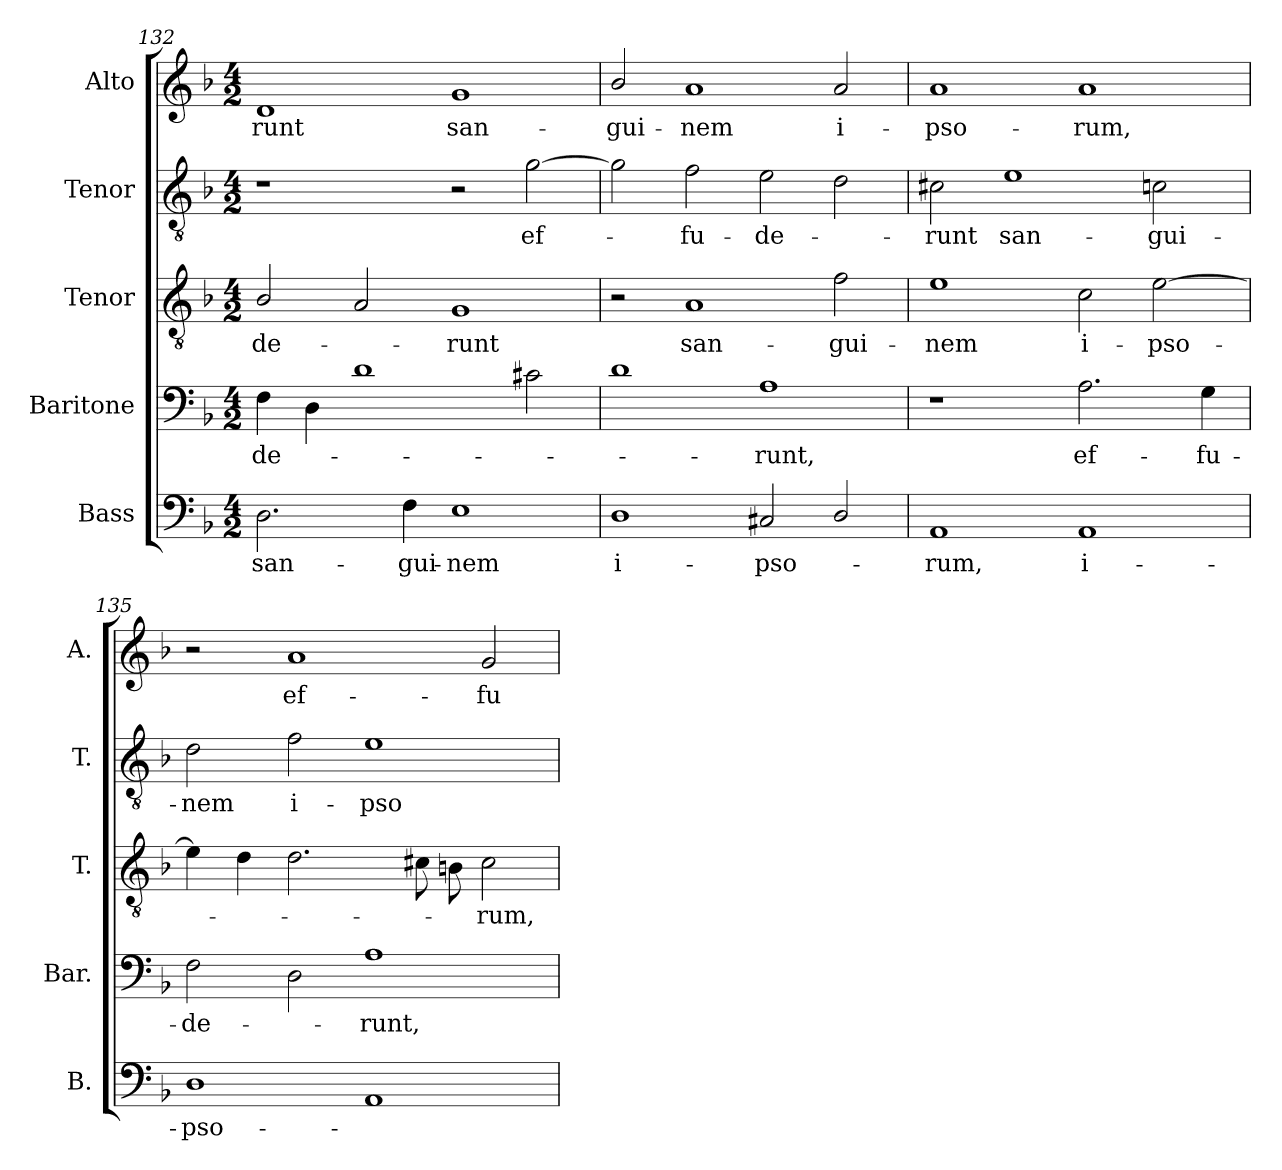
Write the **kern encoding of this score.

**kern	**text	**kern	**text	**kern	**text	**kern	**text	**kern	**text
*part5	*part5	*part4	*part4	*part3	*part3	*part2	*part2	*part1	*part1
*staff5	*staff5	*staff4	*staff4	*staff3	*staff3	*staff2	*staff2	*staff1	*staff1
*I"Bass	*	*I"Baritone	*	*I"Tenor	*	*I"Tenor	*	*I"Alto	*
*I'B.	*	*I'Bar.	*	*I'T.	*	*I'T.	*	*I'A.	*
*clefF4	*	*clefF4	*	*clefGv2	*	*clefGv2	*	*clefG2	*
*	*	*	*	*ITrd7c12	*	*ITrd7c12	*	*	*
*k[b-]	*	*k[b-]	*	*k[b-]	*	*k[b-]	*	*k[b-]	*
*F:	*	*F:	*	*F:	*	*F:	*	*F:	*
*M4/2	*	*M4/2	*	*M4/2	*	*M4/2	*	*M4/2	*
=132	=132	=132	=132	=132	=132	=132	=132	=132	=132
!	!LO:LY:b:color=#000000	!	!	!	!	!	!	!	!
!	!	!	!LO:LY:b:color=#000000	!	!	!	!	!	!
!	!	!	!	!	!LO:LY:b:color=#000000	!	!	!	!
!	!	!	!	!	!	!	!	!	!LO:LY:b:color=#000000
2.Di\	san-	4Fi\	-de-	2BB-i/	-de-	1r	.	1di	-runt
.	.	4Di\	.	.	.	.	.	.	.
.	.	1di	.	2AAi/	.	.	.	.	.
!	!LO:LY:b:color=#000000	!	!	!	!	!	!	!	!
4Fi\	-gui-	.	.	.	.	.	.	.	.
!	!LO:LY:b:color=#000000	!	!	!	!	!	!	!	!
!	!	!	!	!	!LO:LY:b:color=#000000	!	!	!	!
!	!	!	!	!	!	!	!	!	!LO:LY:b:color=#000000
1Ei	-nem	.	.	1GGi	-runt	2r	.	1gi	san-
!	!	!	!	!	!	!	!LO:LY:b:color=#000000	!	!
.	.	2c#Xi\	.	.	.	[2Gi\	ef-	.	.
=133	=133	=133	=133	=133	=133	=133	=133	=133	=133
!	!LO:LY:b:color=#000000	!	!	!	!	!	!	!	!
!	!	!	!	!	!	!	!	!	!LO:LY:b:color=#000000
1Di	i-	1di	.	2r	.	2Gi\]	.	2b-i/	-gui-
!	!	!	!	!	!LO:LY:b:color=#000000	!	!	!	!
!	!	!	!	!	!	!	!LO:LY:b:color=#000000	!	!
!	!	!	!	!	!	!	!	!	!LO:LY:b:color=#000000
.	.	.	.	1AAi	san-	2Fi\	-fu-	1ai	-nem
!	!LO:LY:b:color=#000000	!	!	!	!	!	!	!	!
!	!	!	!LO:LY:b:color=#000000	!	!	!	!	!	!
!	!	!	!	!	!	!	!LO:LY:b:color=#000000	!	!
2C#Xi/	-pso-	1Ai	-runt,	.	.	2Ei\	-de-	.	.
!	!	!	!	!	!LO:LY:b:color=#000000	!	!	!	!
!	!	!	!	!	!	!	!	!	!LO:LY:b:color=#000000
2Di/	.	.	.	2Fi\	-gui-	2Di\	.	2ai/	i-
!!LO:LB:g=z
=134	=134	=134	=134	=134	=134	=134	=134	=134	=134
!	!LO:LY:b:color=#000000	!	!	!	!	!	!	!	!
!	!	!	!	!	!LO:LY:b:color=#000000	!	!	!	!
!	!	!	!	!	!	!	!LO:LY:b:color=#000000	!	!
!	!	!	!	!	!	!	!	!	!LO:LY:b:color=#000000
1AAi	-rum,	1r	.	1Ei	-nem	2C#Xi\	-runt	1ai	-pso-
!	!	!	!	!	!	!	!LO:LY:b:color=#000000	!	!
.	.	.	.	.	.	1Ei	san-	.	.
!	!LO:LY:b:color=#000000	!	!	!	!	!	!	!	!
!	!	!	!LO:LY:b:color=#000000	!	!	!	!	!	!
!	!	!	!	!	!LO:LY:b:color=#000000	!	!	!	!
!	!	!	!	!	!	!	!	!	!LO:LY:b:color=#000000
1AAi	i-	2.Ai\	ef-	2Ci\	i-	.	.	1ai	-rum,
!	!	!	!	!	!LO:LY:b:color=#000000	!	!	!	!
!	!	!	!	!	!	!	!LO:LY:b:color=#000000	!	!
.	.	.	.	[2Ei\	-pso-	2Cni\	-gui-	.	.
!	!	!	!LO:LY:b:color=#000000	!	!	!	!	!	!
.	.	4Gi\	-fu-	.	.	.	.	.	.
=135	=135	=135	=135	=135	=135	=135	=135	=135	=135
!	!LO:LY:b:color=#000000	!	!	!	!	!	!	!	!
!	!	!	!LO:LY:b:color=#000000	!	!	!	!	!	!
!	!	!	!	!	!	!	!LO:LY:b:color=#000000	!	!
1Di	-pso-	2Fi\	-de-	4Ei\]	.	2Di\	-nem	2r	.
.	.	.	.	4Di\	.	.	.	.	.
!	!	!	!	!	!	!	!LO:LY:b:color=#000000	!	!
!	!	!	!	!	!	!	!	!	!LO:LY:b:color=#000000
.	.	2Di\	.	2.Di\	.	2Fi\	i-	1ai	ef-
!	!	!	!LO:LY:b:color=#000000	!	!	!	!	!	!
!	!	!	!	!	!	!	!LO:LY:b:color=#000000	!	!
1AAi	.	1Ai	-runt,	.	.	1Ei	-pso-	.	.
.	.	.	.	8C#Xi\	.	.	.	.	.
.	.	.	.	8BBi\	.	.	.	.	.
!	!	!	!	!	!LO:LY:b:color=#000000	!	!	!	!
!	!	!	!	!	!	!	!	!	!LO:LY:b:color=#000000
.	.	.	.	2C#i\	-rum,	.	.	2gi/	-fu-
=	=	=	=	=	=	=	=	=	=
*-	*-	*-	*-	*-	*-	*-	*-	*-	*-
